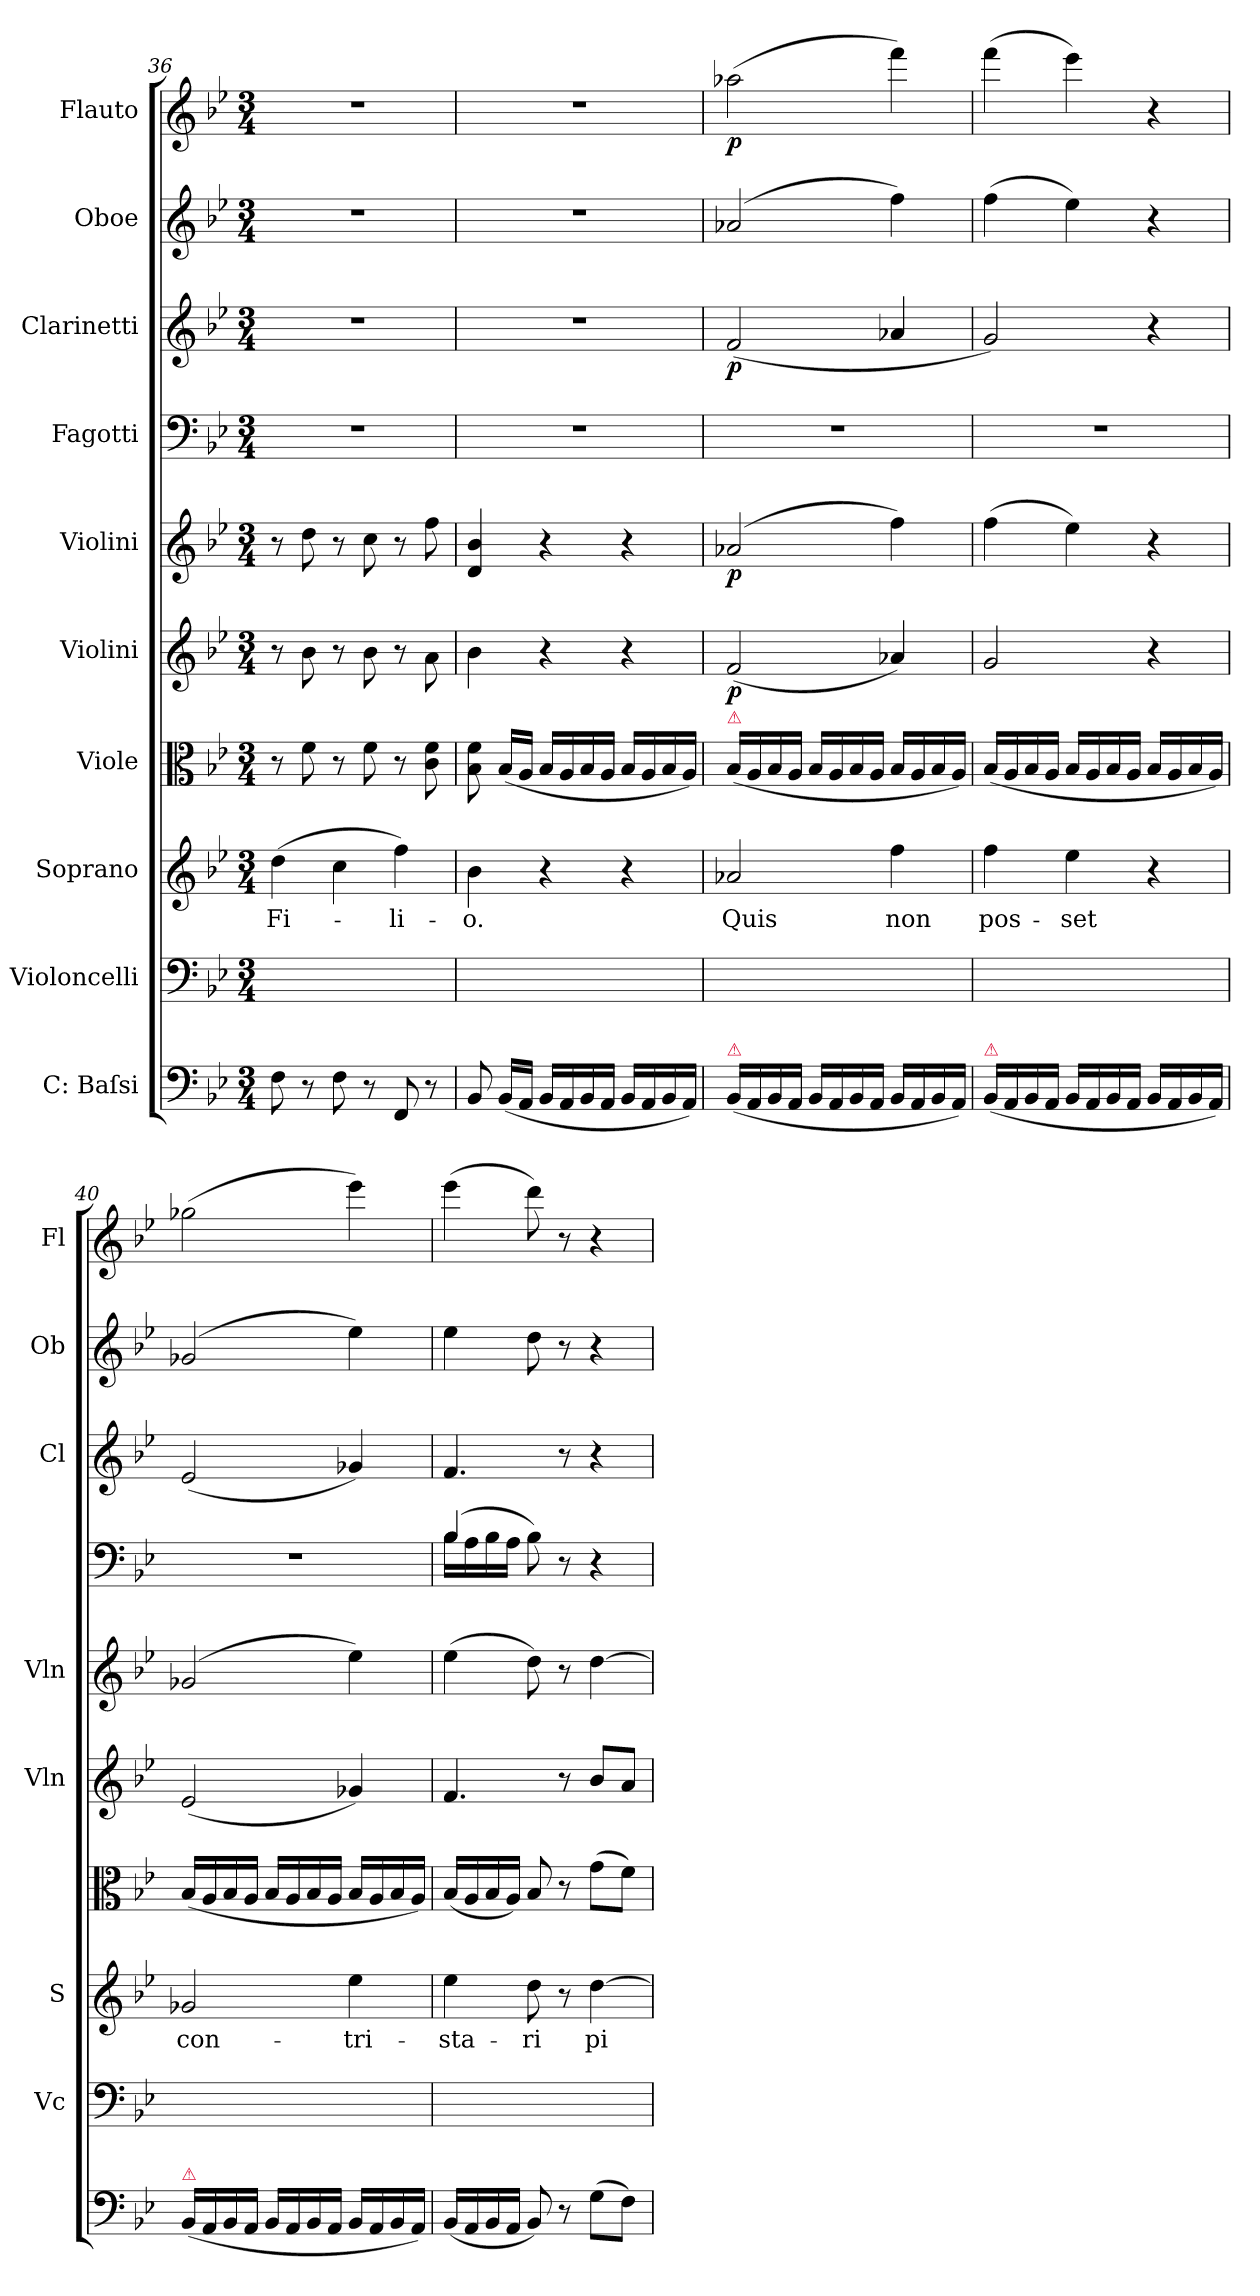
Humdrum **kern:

**kern	**kern	**kern	**text	**kern	**kern	**dynam	**kern	**dynam	**kern	**kern	**dynam	**kern	**kern	**dynam
*part10	*part9	*part8	*part8	*part7	*part6	*part6	*part5	*part5	*part4	*part3	*part3	*part2	*part1	*part1
*staff10	*staff9	*staff8	*staff8	*staff7	*staff6	*staff6	*staff5	*staff5	*staff4	*staff3	*staff3	*staff2	*staff1	*staff1
*I"C: Baſsi	*I"Violoncelli	*I"Soprano	*	*I"Viole	*I"Violini	*	*I"Violini	*	*I"Fagotti	*I"Clarinetti	*	*I"Oboe	*I"Flauto	*
*	*I'Vc	*I'S	*	*	*I'Vln	*	*I'Vln	*	*	*I'Cl	*	*I'Ob	*I'Fl	*
*clefF4	*clefF4	*clefG2	*	*clefC3	*clefG2	*	*clefG2	*	*clefF4	*clefG2	*	*clefG2	*clefG2	*
*k[b-e-]	*k[b-e-]	*k[b-e-]	*	*k[b-e-]	*k[b-e-]	*	*k[b-e-]	*	*k[b-e-]	*k[b-e-]	*	*k[b-e-]	*k[b-e-]	*
*B-:	*B-:	*B-:	*	*B-:	*B-:	*	*B-:	*	*B-:	*B-:	*	*B-:	*B-:	*
*M3/4	*M3/4	*M3/4	*	*M3/4	*M3/4	*	*M3/4	*	*M3/4	*M3/4	*	*M3/4	*M3/4	*
=36	=36	=36	=36	=36	=36	=36	=36	=36	=36	=36	=36	=36	=36	=36
8F\	8F\yy	(4dd\	Fi-	8r	8r	.	8r	.	2.r	2.r	.	2.r	2.r	.
8r	8ryy	.	.	8f\	8b-\	.	8dd\	.	.	.	.	.	.	.
8F\	8F\yy	4cc\	.	8r	8r	.	8r	.	.	.	.	.	.	.
8r	8ryy	.	.	8f\	8b-\	.	8cc\	.	.	.	.	.	.	.
8FF/	8FF/yy	4ff\)	-li-	8r	8r	.	8r	.	.	.	.	.	.	.
8r	8ryy	.	.	8c\ 8f\	8a\	.	8ff\	.	.	.	.	.	.	.
=37	=37	=37	=37	=37	=37	=37	=37	=37	=37	=37	=37	=37	=37	=37
8BB-/	8BB-/yy	4b-\	-o.	8B-\ 8f\	4b-\	.	4d/ 4b-/	.	2.r	2.r	.	2.r	2.r	.
(16BB-/LL	16BB-/LLyy	.	.	(16B-/LL	.	.	.	.	.	.	.	.	.	.
16AA/JJ	16AA/JJyy	.	.	16A/JJ	.	.	.	.	.	.	.	.	.	.
16BB-/LL	16BB-/LLyy	4r	.	16B-/LL	4r	.	4r	.	.	.	.	.	.	.
16AA/	16AA/yy	.	.	16A/	.	.	.	.	.	.	.	.	.	.
16BB-/	16BB-/yy	.	.	16B-/	.	.	.	.	.	.	.	.	.	.
16AA/JJ	16AA/JJyy	.	.	16A/JJ	.	.	.	.	.	.	.	.	.	.
16BB-/LL	16BB-/LLyy	4r	.	16B-/LL	4r	.	4r	.	.	.	.	.	.	.
16AA/	16AA/yy	.	.	16A/	.	.	.	.	.	.	.	.	.	.
16BB-/	16BB-/yy	.	.	16B-/	.	.	.	.	.	.	.	.	.	.
16AA/JJ)	16AA/JJyy	.	.	16A/JJ)	.	.	.	.	.	.	.	.	.	.
=38	=38	=38	=38	=38	=38	=38	=38	=38	=38	=38	=38	=38	=38	=38
!	!	!	!	!LO:TX:a:color=crimson:t=⚠	!	!	!	!	!	!	!	!	!	!
!LO:TX:a:color=crimson:t=⚠	!	!	!	!	!	!	!	!	!	!	!	!	!	!
(16BB-/LL	16BB-/LLyy	2a-X/	Quis	(16B-/LL	(2f/	p	(2a-X/	p	2.r	(2f/	p	(2a-X/	(2aa-X\	p
16AA/	16AA/yy	.	.	16A/	.	.	.	.	.	.	.	.	.	.
16BB-/	16BB-/yy	.	.	16B-/	.	.	.	.	.	.	.	.	.	.
16AA/JJ	16AA/JJyy	.	.	16A/JJ	.	.	.	.	.	.	.	.	.	.
16BB-/LL	16BB-/LLyy	.	.	16B-/LL	.	.	.	.	.	.	.	.	.	.
16AA/	16AA/yy	.	.	16A/	.	.	.	.	.	.	.	.	.	.
16BB-/	16BB-/yy	.	.	16B-/	.	.	.	.	.	.	.	.	.	.
16AA/JJ	16AA/JJyy	.	.	16A/JJ	.	.	.	.	.	.	.	.	.	.
16BB-/LL	16BB-/LLyy	4ff\	non	16B-/LL	4a-X/)	.	4ff\)	.	.	4a-X/	.	4ff\)	4fff\)	.
16AA/	16AA/yy	.	.	16A/	.	.	.	.	.	.	.	.	.	.
16BB-/	16BB-/yy	.	.	16B-/	.	.	.	.	.	.	.	.	.	.
16AA/JJ)	16AA/JJyy	.	.	16A/JJ)	.	.	.	.	.	.	.	.	.	.
=39	=39	=39	=39	=39	=39	=39	=39	=39	=39	=39	=39	=39	=39	=39
!LO:TX:a:color=crimson:t=⚠	!	!	!	!	!	!	!	!	!	!	!	!	!	!
(16BB-/LL	16BB-/LLyy	4ff\	pos-	(16B-/LL	2g/	.	(4ff\	.	2.r	2g/)	.	(4ff\	(4fff\	.
16AA/	16AA/yy	.	.	16A/	.	.	.	.	.	.	.	.	.	.
16BB-/	16BB-/yy	.	.	16B-/	.	.	.	.	.	.	.	.	.	.
16AA/JJ	16AA/JJyy	.	.	16A/JJ	.	.	.	.	.	.	.	.	.	.
16BB-/LL	16BB-/LLyy	4ee-\	-set	16B-/LL	.	.	4ee-\)	.	.	.	.	4ee-\)	4eee-\)	.
16AA/	16AA/yy	.	.	16A/	.	.	.	.	.	.	.	.	.	.
16BB-/	16BB-/yy	.	.	16B-/	.	.	.	.	.	.	.	.	.	.
16AA/JJ	16AA/JJyy	.	.	16A/JJ	.	.	.	.	.	.	.	.	.	.
16BB-/LL	16BB-/LLyy	4r	.	16B-/LL	4r	.	4r	.	.	4r	.	4r	4r	.
16AA/	16AA/yy	.	.	16A/	.	.	.	.	.	.	.	.	.	.
16BB-/	16BB-/yy	.	.	16B-/	.	.	.	.	.	.	.	.	.	.
16AA/JJ)	16AA/JJyy	.	.	16A/JJ)	.	.	.	.	.	.	.	.	.	.
=40	=40	=40	=40	=40	=40	=40	=40	=40	=40	=40	=40	=40	=40	=40
!LO:TX:a:color=crimson:t=⚠	!	!	!	!	!	!	!	!	!	!	!	!	!	!
(16BB-/LL	16BB-/LLyy	2g-X/	con-	(16B-/LL	(2e-/	.	(2g-X/	.	2.r	(2e-/	.	(2g-X/	(2gg-X\	.
16AA/	16AA/yy	.	.	16A/	.	.	.	.	.	.	.	.	.	.
16BB-/	16BB-/yy	.	.	16B-/	.	.	.	.	.	.	.	.	.	.
16AA/JJ	16AA/JJyy	.	.	16A/JJ	.	.	.	.	.	.	.	.	.	.
16BB-/LL	16BB-/LLyy	.	.	16B-/LL	.	.	.	.	.	.	.	.	.	.
16AA/	16AA/yy	.	.	16A/	.	.	.	.	.	.	.	.	.	.
16BB-/	16BB-/yy	.	.	16B-/	.	.	.	.	.	.	.	.	.	.
16AA/JJ	16AA/JJyy	.	.	16A/JJ	.	.	.	.	.	.	.	.	.	.
16BB-/LL	16BB-/LLyy	4ee-\	-tri-	16B-/LL	4g-X/)	.	4ee-\)	.	.	4g-X/)	.	4ee-\)	4eee-\)	.
16AA/	16AA/yy	.	.	16A/	.	.	.	.	.	.	.	.	.	.
16BB-/	16BB-/yy	.	.	16B-/	.	.	.	.	.	.	.	.	.	.
16AA/JJ)	16AA/JJyy	.	.	16A/JJ)	.	.	.	.	.	.	.	.	.	.
=41	=41	=41	=41	=41	=41	=41	=41	=41	=41	=41	=41	=41	=41	=41
*	*	*	*	*	*	*	*	*	*^	*	*	*	*	*
(16BB-/LL	16BB-/LLyy	4ee-\	-sta-	(16B-/LL	4.f/	.	(4ee-\	.	(4B-/	16B-\LL	4.f/	.	4ee-\	(4eee-\	.
16AA/	16AA/yy	.	.	16A/	.	.	.	.	.	16A\	.	.	.	.	.
16BB-/	16BB-/yy	.	.	16B-/	.	.	.	.	.	16B-\	.	.	.	.	.
16AA/JJ	16AA/JJyy	.	.	16A/JJ)	.	.	.	.	.	16A\JJ	.	.	.	.	.
8BB-/)	8BB-/yy	8dd\	-ri	8B-/	.	.	8dd\)	.	2ryy	8B-\)	.	.	8dd\	8ddd\)	.
8r	8ryy	8r	.	8r	8r	.	8r	.	.	8r	8r	.	8r	8r	.
(8G\L	8G\Lyy	[4dd\	pi-	(8g\L	8b-/L	.	[4dd\	.	.	4r	4r	.	4r	4r	.
8F\J)	8F\Jyy	.	.	8f\J)	8a/J	.	.	.	.	.	.	.	.	.	.
*	*	*	*	*	*	*	*	*	*v	*v	*	*	*	*	*
=	=	=	=	=	=	=	=	=	=	=	=	=	=	=
*-	*-	*-	*-	*-	*-	*-	*-	*-	*-	*-	*-	*-	*-	*-
